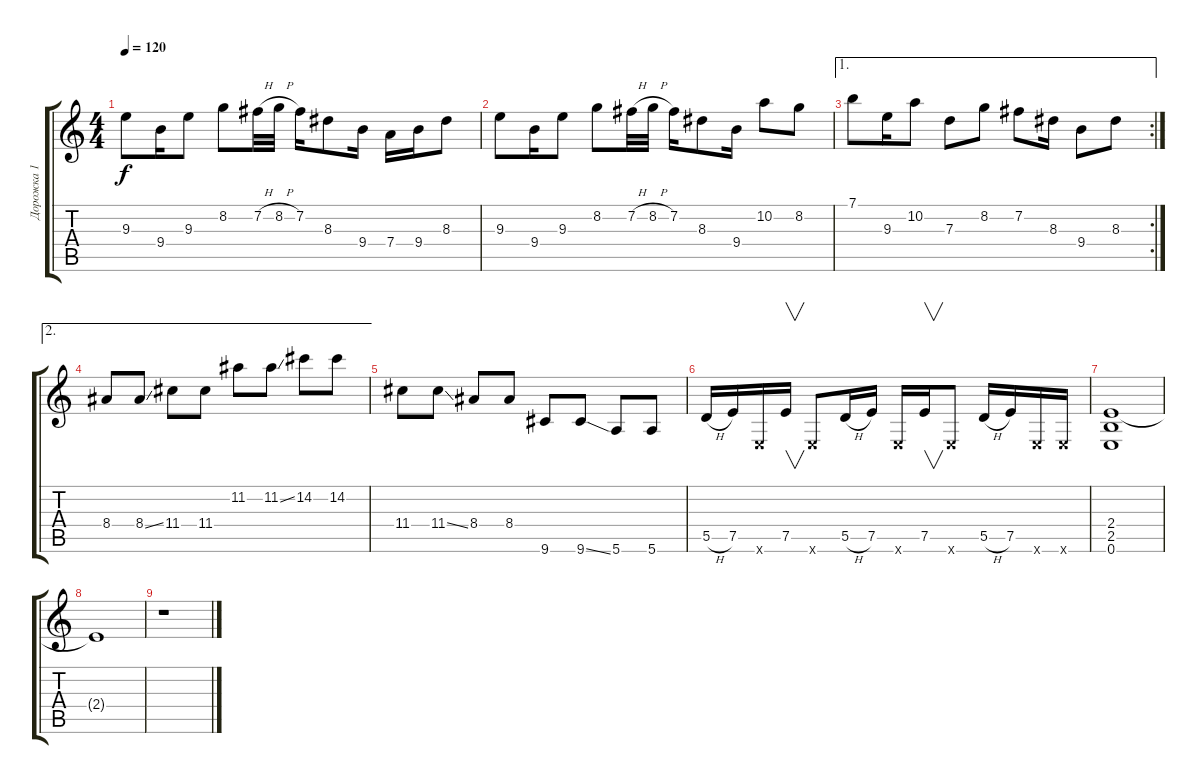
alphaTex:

\track ("Дорожка 1" "Дорожка 1") {instrument acousticguitarsteel}
\staff {score tabs}
\tuning (E4 B3 G3 D3 A2 E2) {hide}
\ts (4 4)
\tempo 120
\clef g2
\ks c
9.3.8{dy f} 9.4.16 9.3.8 8.2.8 7.2{h}.32 8.2{h}.32 7.2.16 8.3.8 9.4.16 7.4.16 9.4.16 8.3.8 |
9.3.8 9.4.16 9.3.8 8.2.8 7.2{h}.32 8.2{h}.32 7.2.16 8.3.8 9.4.16 10.2.8 8.2.8 |
\ae 1
\rc 2
7.1.8 9.3.16 10.2.8 7.3.8 8.2.8 7.2.8 8.3.16 9.4.8 8.3.8 |
\ae 2
8.4.8 8.4{ss}.8 11.4.8 11.4.8 11.2.8 11.2{ss}.8 14.2.8 14.2.8 |
11.4.8 11.4{ss}.8 8.4.8 8.4.8 9.6.8 9.6{ss}.8 5.6.8 5.6.8 |
5.5{h}.16 7.5.16 0.6{x}.16 7.5.16{v} 0.6{x}.8 5.5{h}.16 7.5.16 0.6{x}.16 7.5.16{v} 0.6{x}.8 5.5{h}.16 7.5.16 0.6{x}.16 0.6{x}.16 |
(2.4 2.5 0.6).1 |
2.4{t}.1 |
r.1
